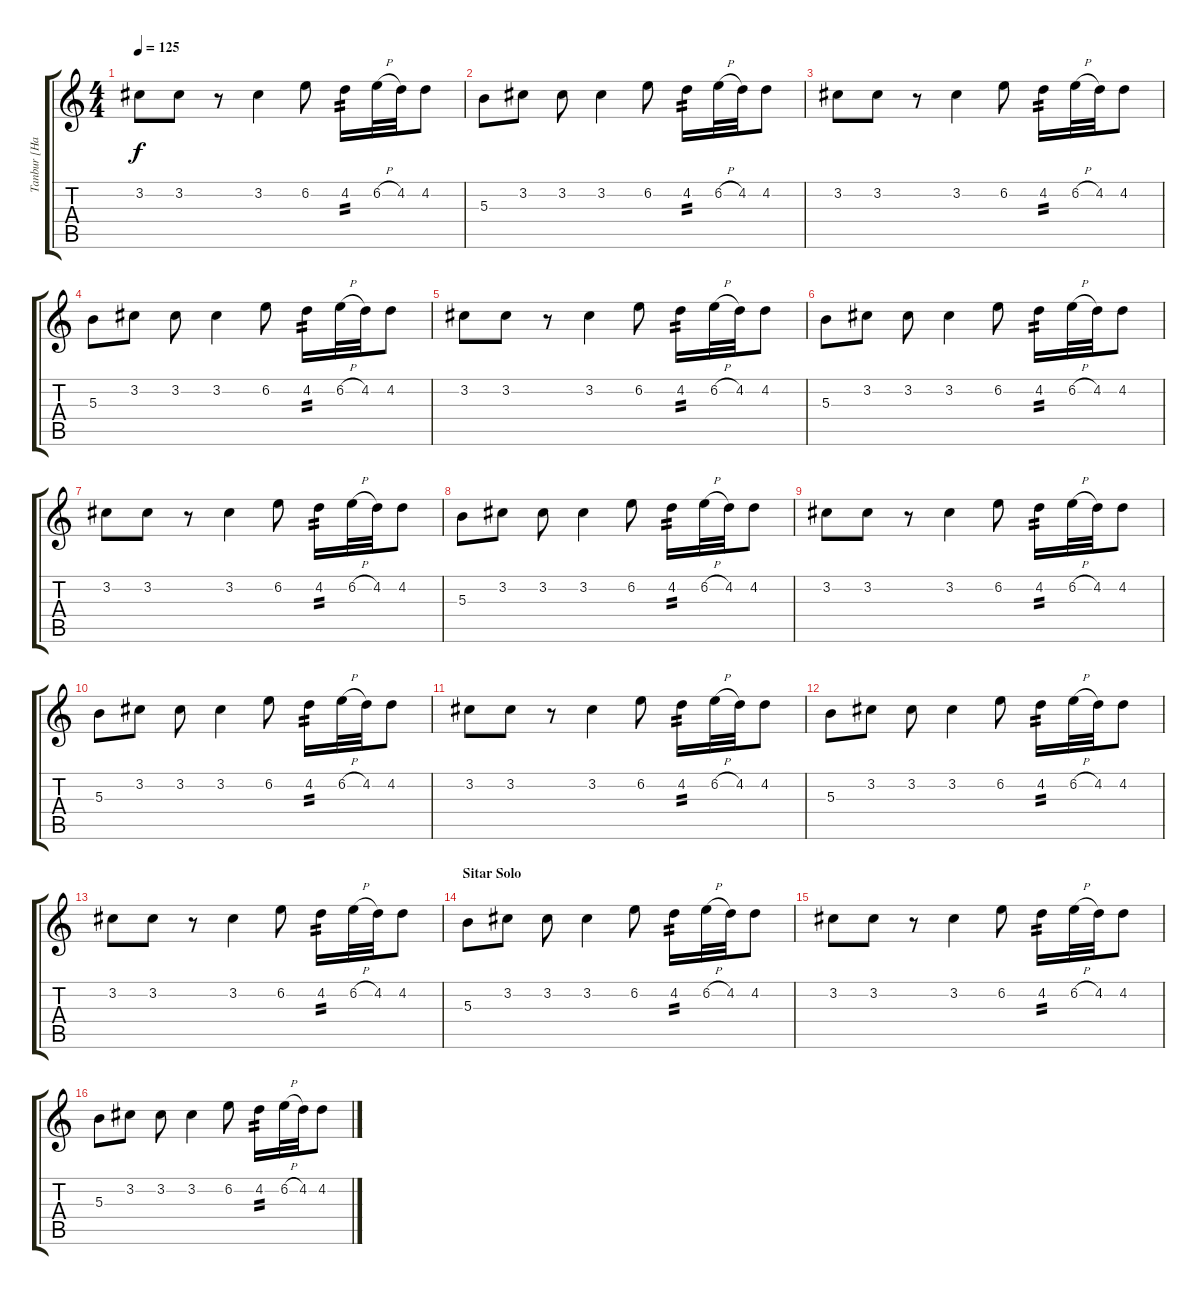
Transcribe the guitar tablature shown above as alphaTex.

\track ("Tanbur [Harmony 1]" "Tanbur [Ha") {instrument acousticguitarnylon}
\staff {score tabs}
\tuning (Eb4 Bb3 Gb3 Db3 Ab2 Db2) {hide}
\ts (4 4)
\tempo 125
\clef g2
\ks c
3.2.8{dy f} 3.2.8 r.8 3.2.4 6.2.8 4.2.16{tp 2} 6.2{h}.32 4.2.32 4.2.8 |
5.3.8 3.2.8 3.2.8 3.2.4 6.2.8 4.2.16{tp 2} 6.2{h}.32 4.2.32 4.2.8 |
3.2.8 3.2.8 r.8 3.2.4 6.2.8 4.2.16{tp 2} 6.2{h}.32 4.2.32 4.2.8 |
5.3.8 3.2.8 3.2.8 3.2.4 6.2.8 4.2.16{tp 2} 6.2{h}.32 4.2.32 4.2.8 |
3.2.8 3.2.8 r.8 3.2.4 6.2.8 4.2.16{tp 2} 6.2{h}.32 4.2.32 4.2.8 |
5.3.8 3.2.8 3.2.8 3.2.4 6.2.8 4.2.16{tp 2} 6.2{h}.32 4.2.32 4.2.8 |
3.2.8 3.2.8 r.8 3.2.4 6.2.8 4.2.16{tp 2} 6.2{h}.32 4.2.32 4.2.8 |
5.3.8 3.2.8 3.2.8 3.2.4 6.2.8 4.2.16{tp 2} 6.2{h}.32 4.2.32 4.2.8 |
3.2.8 3.2.8 r.8 3.2.4 6.2.8 4.2.16{tp 2} 6.2{h}.32 4.2.32 4.2.8 |
5.3.8 3.2.8 3.2.8 3.2.4 6.2.8 4.2.16{tp 2} 6.2{h}.32 4.2.32 4.2.8 |
3.2.8 3.2.8 r.8 3.2.4 6.2.8 4.2.16{tp 2} 6.2{h}.32 4.2.32 4.2.8 |
5.3.8 3.2.8 3.2.8 3.2.4 6.2.8 4.2.16{tp 2} 6.2{h}.32 4.2.32 4.2.8 |
3.2.8 3.2.8 r.8 3.2.4 6.2.8 4.2.16{tp 2} 6.2{h}.32 4.2.32 4.2.8 |
\section ("" "Sitar Solo")
5.3.8 3.2.8 3.2.8 3.2.4 6.2.8 4.2.16{tp 2} 6.2{h}.32 4.2.32 4.2.8 |
3.2.8 3.2.8 r.8 3.2.4 6.2.8 4.2.16{tp 2} 6.2{h}.32 4.2.32 4.2.8 |
5.3.8 3.2.8 3.2.8 3.2.4 6.2.8 4.2.16{tp 2} 6.2{h}.32 4.2.32 4.2.8
